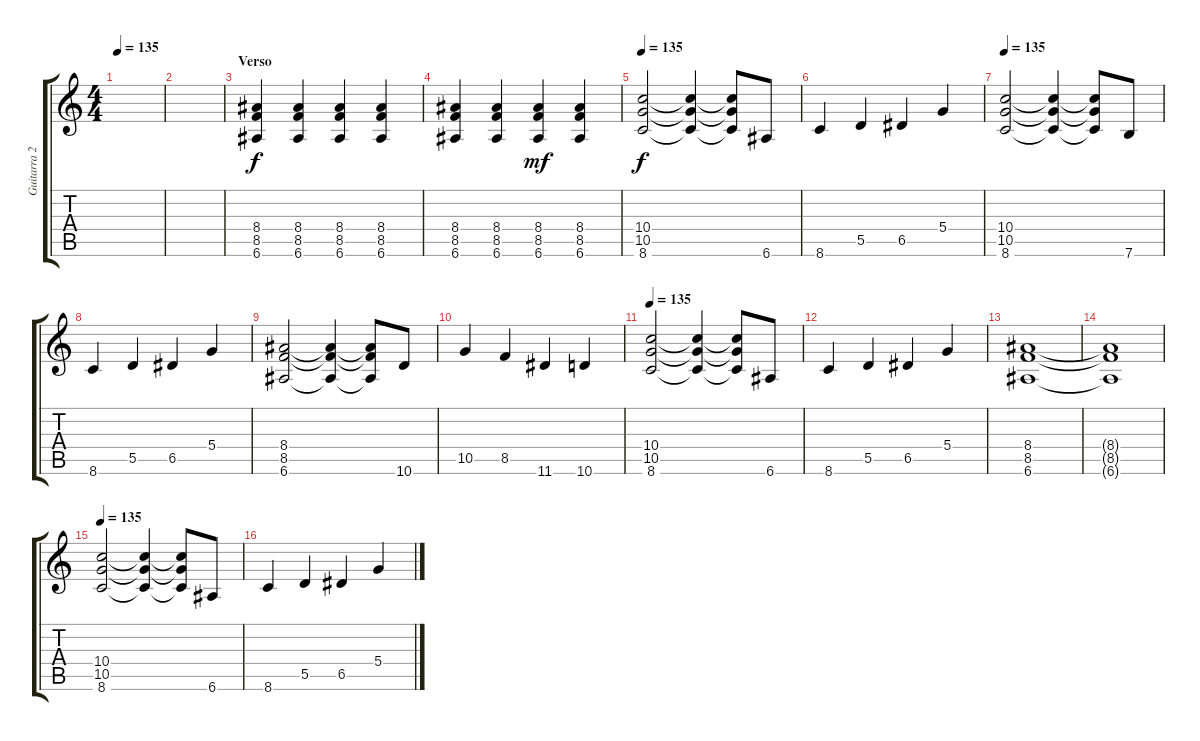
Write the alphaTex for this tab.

\track ("Guitarra 2" "Guitarra 2") {instrument distortionguitar}
\staff {score tabs}
\tuning (E4 B3 G3 D3 A2 E2) {hide}
\ts (4 4)
\tempo 135
\clef g2
\ks c
|
|
\section ("" "Verso")
(8.4 8.5 6.6).4 (8.4 8.5 6.6).4 (8.4 8.5 6.6).4 (8.4 8.5 6.6).4 |
(8.4 8.5 6.6).4 (8.4 8.5 6.6).4 (8.4 8.5 6.6).4{dy mf} (8.4 8.5 6.6).4 |
\tempo 140
\tempo 135
(10.4 10.5 8.6).2{dy f} (10.4{t} 10.5{t} 8.6{t}).4 (10.4{t} 10.5{t} 8.6{t}).8 6.6.8 |
8.6.4 5.5.4 6.5.4 5.4.4 |
\tempo 135
(10.4 10.5 8.6).2 (10.4{t} 10.5{t} 8.6{t}).4 (10.4{t} 10.5{t} 8.6{t}).8 7.6.8 |
8.6.4 5.5.4 6.5.4 5.4.4 |
(8.4 8.5 6.6).2 (8.4{t} 8.5{t} 6.6{t}).4 (8.4{t} 8.5{t} 6.6{t}).8 10.6.8 |
10.5.4 8.5.4 11.6.4 10.6.4 |
\tempo 135
(10.4 10.5 8.6).2 (10.4{t} 10.5{t} 8.6{t}).4 (10.4{t} 10.5{t} 8.6{t}).8 6.6.8 |
8.6.4 5.5.4 6.5.4 5.4.4 |
(8.4 8.5 6.6).1 |
(8.4{t} 8.5{t} 6.6{t}).1 |
\tempo 135
(10.4 10.5 8.6).2 (10.4{t} 10.5{t} 8.6{t}).4 (10.4{t} 10.5{t} 8.6{t}).8 6.6.8 |
8.6.4 5.5.4 6.5.4 5.4.4
